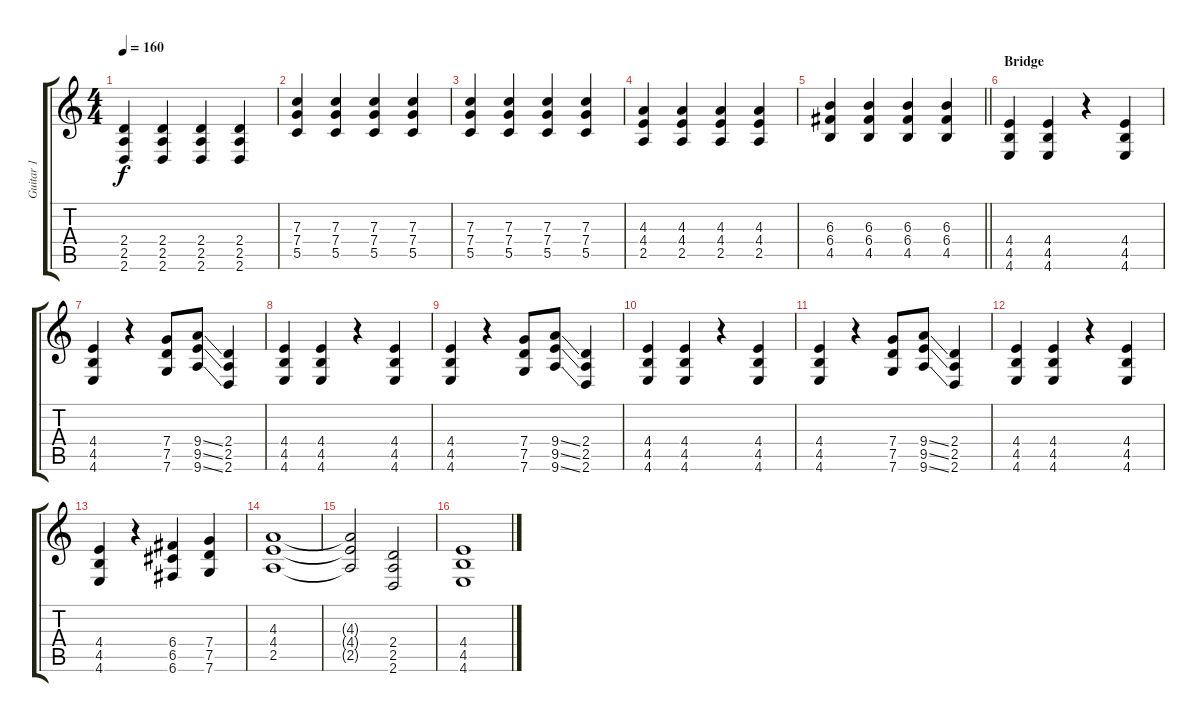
\track ("Guitar 1" "Guitar 1") {instrument distortionguitar}
\staff {score tabs}
\tuning (D4 A3 F3 C3 G2 C2) {hide}
\ts (4 4)
\tempo 160
\clef g2
\ks c
(2.4 2.5 2.6).4{dy f} (2.4 2.5 2.6).4 (2.4 2.5 2.6).4 (2.4 2.5 2.6).4 |
(7.3 7.4 5.5).4 (7.3 7.4 5.5).4 (7.3 7.4 5.5).4 (7.3 7.4 5.5).4 |
(7.3 7.4 5.5).4 (7.3 7.4 5.5).4 (7.3 7.4 5.5).4 (7.3 7.4 5.5).4 |
(4.3 4.4 2.5).4 (4.3 4.4 2.5).4 (4.3 4.4 2.5).4 (4.3 4.4 2.5).4 |
\barLineRight lightlight
(6.3 6.4 4.5).4 (6.3 6.4 4.5).4 (6.3 6.4 4.5).4 (6.3 6.4 4.5).4 |
\section ("" "Bridge")
(4.4 4.5 4.6).4 (4.4 4.5 4.6).4 r.4 (4.4 4.5 4.6).4 |
(4.4 4.5 4.6).4 r.4 (7.4 7.5 7.6).8 (9.4{ss} 9.5{ss} 9.6{ss}).8 (2.4 2.5 2.6).4 |
(4.4 4.5 4.6).4 (4.4 4.5 4.6).4 r.4 (4.4 4.5 4.6).4 |
(4.4 4.5 4.6).4 r.4 (7.4 7.5 7.6).8 (9.4{ss} 9.5{ss} 9.6{ss}).8 (2.4 2.5 2.6).4 |
(4.4 4.5 4.6).4 (4.4 4.5 4.6).4 r.4 (4.4 4.5 4.6).4 |
(4.4 4.5 4.6).4 r.4 (7.4 7.5 7.6).8 (9.4{ss} 9.5{ss} 9.6{ss}).8 (2.4 2.5 2.6).4 |
(4.4 4.5 4.6).4 (4.4 4.5 4.6).4 r.4 (4.4 4.5 4.6).4 |
(4.4 4.5 4.6).4 r.4 (6.4 6.5 6.6).4 (7.4 7.5 7.6).4 |
(4.3 4.4 2.5).1 |
(4.3{t} 4.4{t} 2.5{t}).2 (2.4 2.5 2.6).2 |
(4.4 4.5 4.6).1
